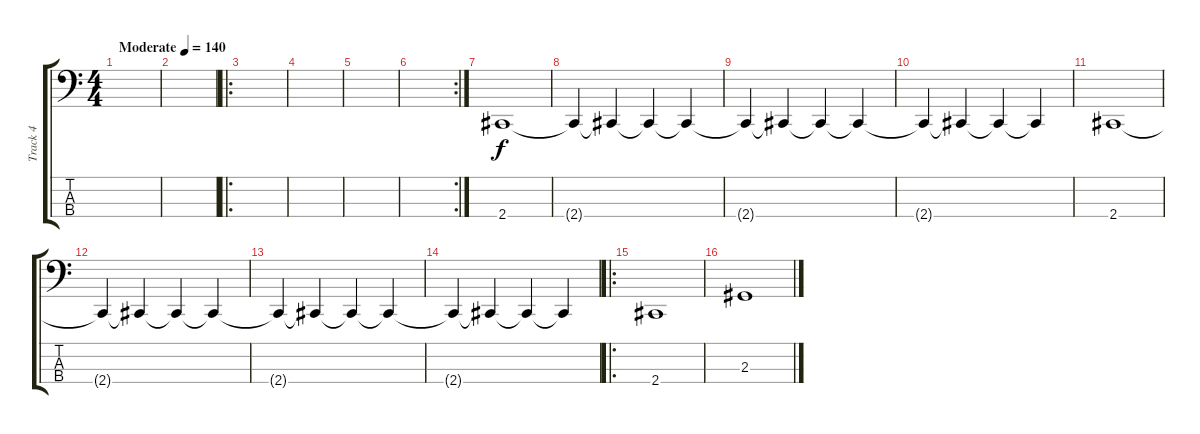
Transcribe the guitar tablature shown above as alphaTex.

\track ("Track 4" "Track 4") {instrument electricbassfinger}
\staff {score tabs}
\tuning (E2 B1 Gb1 B0) {hide}
\ts (4 4)
\tempo (140 "Moderate")
\clef f4
\ks c
|
|
\ro
|
|
|
\rc 2
|
2.4.1 |
2.4{t}.4 2.4{t}.4 2.4{t}.4 2.4{t}.4 |
2.4{t}.4 2.4{t}.4 2.4{t}.4 2.4{t}.4 |
2.4{t}.4 2.4{t}.4 2.4{t}.4 2.4{t}.4 |
2.4.1 |
2.4{t}.4 2.4{t}.4 2.4{t}.4 2.4{t}.4 |
2.4{t}.4 2.4{t}.4 2.4{t}.4 2.4{t}.4 |
2.4{t}.4 2.4{t}.4 2.4{t}.4 2.4{t}.4 |
\ro
2.4.1 |
2.3.1
